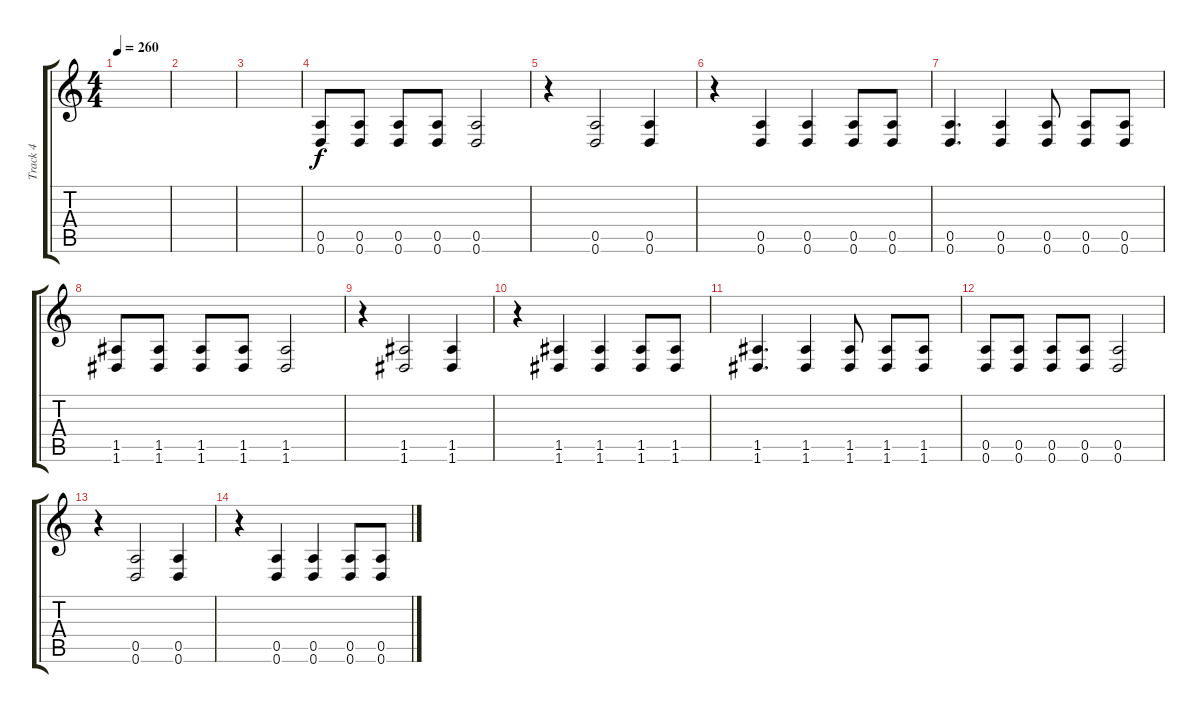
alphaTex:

\track ("Track 4" "Track 4") {instrument slapbass1}
\staff {score tabs}
\tuning (E4 B3 G3 D3 A2 D2) {hide}
\ts (4 4)
\tempo 260
\clef g2
\ks c
|
|
|
(0.5 0.6).8 (0.5 0.6).8 (0.5 0.6).8 (0.5 0.6).8 (0.5 0.6).2 |
r.4 (0.5 0.6).2 (0.5 0.6).4 |
r.4 (0.5 0.6).4 (0.5 0.6).4 (0.5 0.6).8 (0.5 0.6).8 |
(0.5 0.6).4{d} (0.5 0.6).4 (0.5 0.6).8 (0.5 0.6).8 (0.5 0.6).8 |
(1.5 1.6).8 (1.5 1.6).8 (1.5 1.6).8 (1.5 1.6).8 (1.5 1.6).2 |
r.4 (1.5 1.6).2 (1.5 1.6).4 |
r.4 (1.5 1.6).4 (1.5 1.6).4 (1.5 1.6).8 (1.5 1.6).8 |
(1.5 1.6).4{d} (1.5 1.6).4 (1.5 1.6).8 (1.5 1.6).8 (1.5 1.6).8 |
(0.5 0.6).8 (0.5 0.6).8 (0.5 0.6).8 (0.5 0.6).8 (0.5 0.6).2 |
r.4 (0.5 0.6).2 (0.5 0.6).4 |
r.4 (0.5 0.6).4 (0.5 0.6).4 (0.5 0.6).8 (0.5 0.6).8
